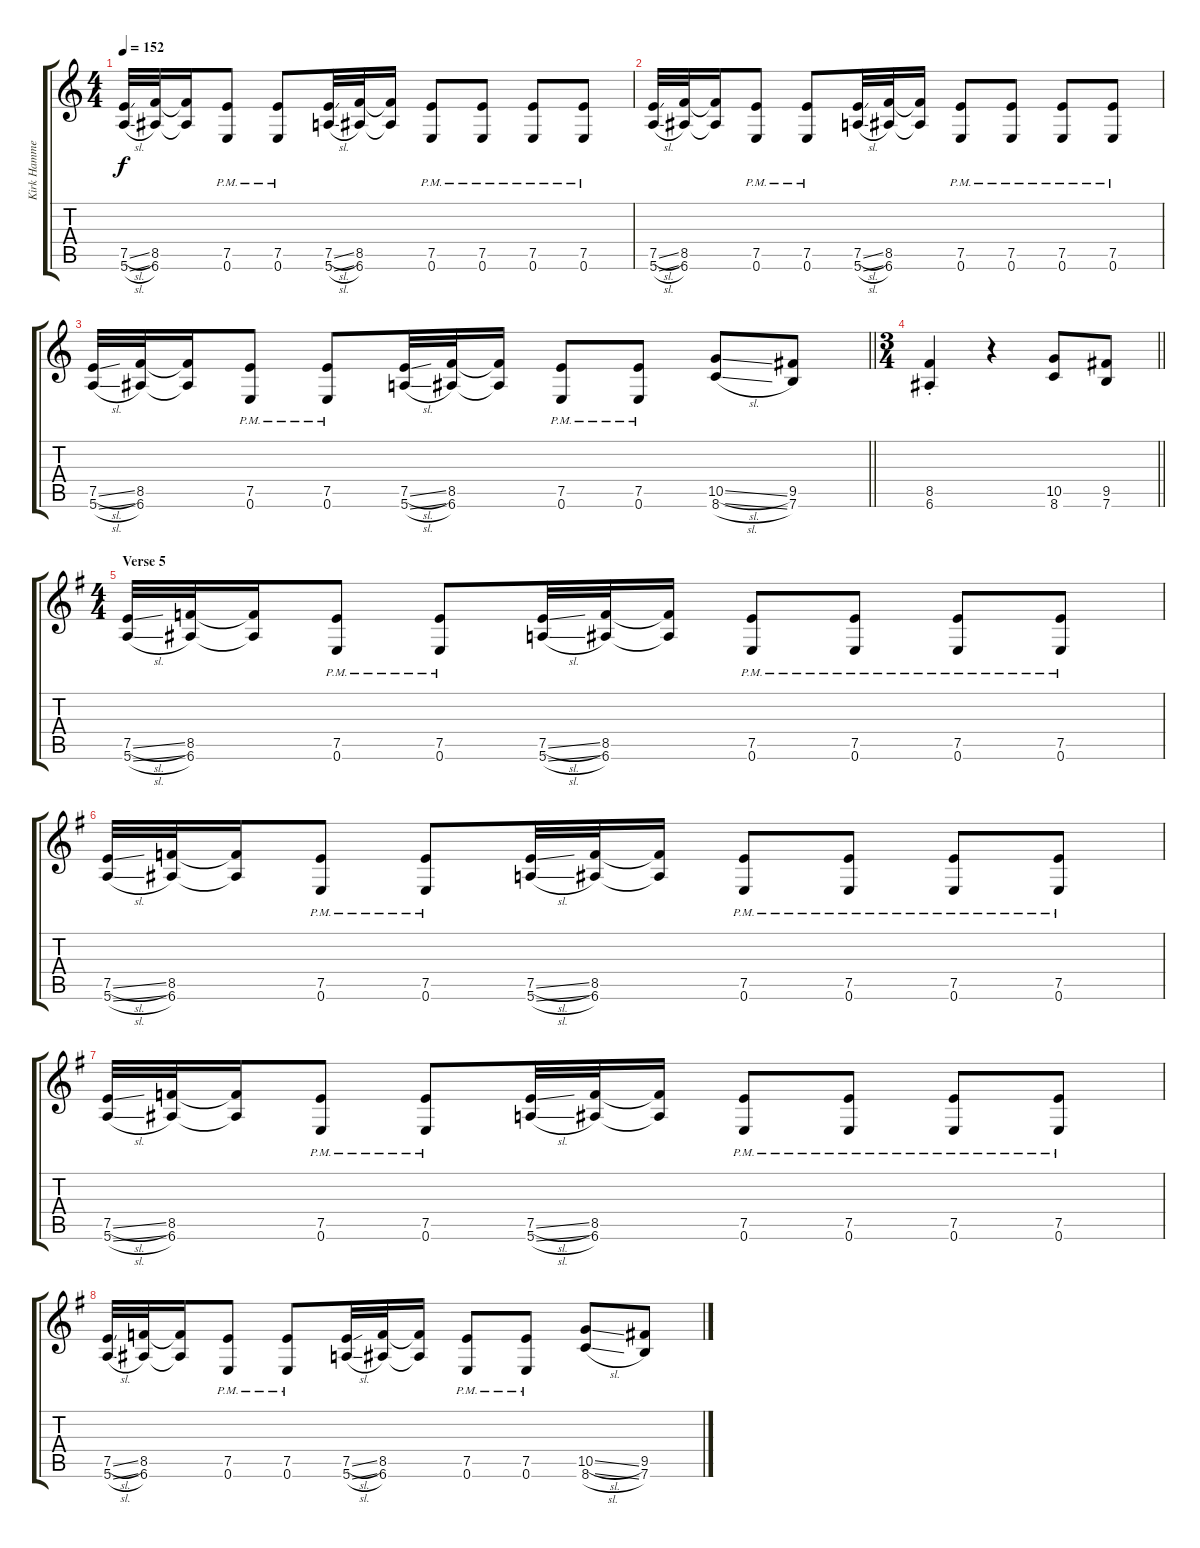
\track ("Kirk Hammet" "Kirk Hamme") {instrument distortionguitar}
\staff {score tabs}
\tuning (E4 B3 G3 D3 A2 E2) {hide}
\ts (4 4)
\tempo 152
\clef g2
\ks c
(7.5{sl} 5.6{sl}).32{dy f} (8.5 6.6).32 (8.5{t} 6.6{t}).16 (7.5{pm} 0.6{pm}).8 (7.5{pm} 0.6{pm}).8 (7.5{sl} 5.6{sl}).32 (8.5 6.6).32 (8.5{t} 6.6{t}).16 (7.5{pm} 0.6{pm}).8 (7.5{pm} 0.6{pm}).8 (7.5{pm} 0.6{pm}).8 (7.5{pm} 0.6{pm}).8 |
(7.5{sl} 5.6{sl}).32 (8.5 6.6).32 (8.5{t} 6.6{t}).16 (7.5{pm} 0.6{pm}).8 (7.5{pm} 0.6{pm}).8 (7.5{sl} 5.6{sl}).32 (8.5 6.6).32 (8.5{t} 6.6{t}).16 (7.5{pm} 0.6{pm}).8 (7.5{pm} 0.6{pm}).8 (7.5{pm} 0.6{pm}).8 (7.5{pm} 0.6{pm}).8 |
\barLineRight lightlight
(7.5{sl} 5.6{sl}).32 (8.5 6.6).32 (8.5{t} 6.6{t}).16 (7.5{pm} 0.6{pm}).8 (7.5{pm} 0.6{pm}).8 (7.5{sl} 5.6{sl}).32 (8.5 6.6).32 (8.5{t} 6.6{t}).16 (7.5{pm} 0.6{pm}).8 (7.5{pm} 0.6{pm}).8 (10.5{sl} 8.6{sl}).8 (9.5 7.6).8 |
\ts (3 4)
\barLineRight lightlight
(8.5{st} 6.6{st}).4 r.4 (10.5 8.6).8 (9.5 7.6).8 |
\ts (4 4)
\section ("" "Verse 5")
\ks g
(7.5{sl} 5.6{sl}).32 (8.5 6.6).32 (8.5{t} 6.6{t}).16 (7.5{pm} 0.6{pm}).8 (7.5{pm} 0.6{pm}).8 (7.5{sl} 5.6{sl}).32 (8.5 6.6).32 (8.5{t} 6.6{t}).16 (7.5{pm} 0.6{pm}).8 (7.5{pm} 0.6{pm}).8 (7.5{pm} 0.6{pm}).8 (7.5{pm} 0.6{pm}).8 |
(7.5{sl} 5.6{sl}).32 (8.5 6.6).32 (8.5{t} 6.6{t}).16 (7.5{pm} 0.6{pm}).8 (7.5{pm} 0.6{pm}).8 (7.5{sl} 5.6{sl}).32 (8.5 6.6).32 (8.5{t} 6.6{t}).16 (7.5{pm} 0.6{pm}).8 (7.5{pm} 0.6{pm}).8 (7.5{pm} 0.6{pm}).8 (7.5{pm} 0.6{pm}).8 |
(7.5{sl} 5.6{sl}).32 (8.5 6.6).32 (8.5{t} 6.6{t}).16 (7.5{pm} 0.6{pm}).8 (7.5{pm} 0.6{pm}).8 (7.5{sl} 5.6{sl}).32 (8.5 6.6).32 (8.5{t} 6.6{t}).16 (7.5{pm} 0.6{pm}).8 (7.5{pm} 0.6{pm}).8 (7.5{pm} 0.6{pm}).8 (7.5{pm} 0.6{pm}).8 |
(7.5{sl} 5.6{sl}).32 (8.5 6.6).32 (8.5{t} 6.6{t}).16 (7.5{pm} 0.6{pm}).8 (7.5{pm} 0.6{pm}).8 (7.5{sl} 5.6{sl}).32 (8.5 6.6).32 (8.5{t} 6.6{t}).16 (7.5{pm} 0.6{pm}).8 (7.5{pm} 0.6{pm}).8 (10.5{sl} 8.6{sl}).8 (9.5 7.6).8
